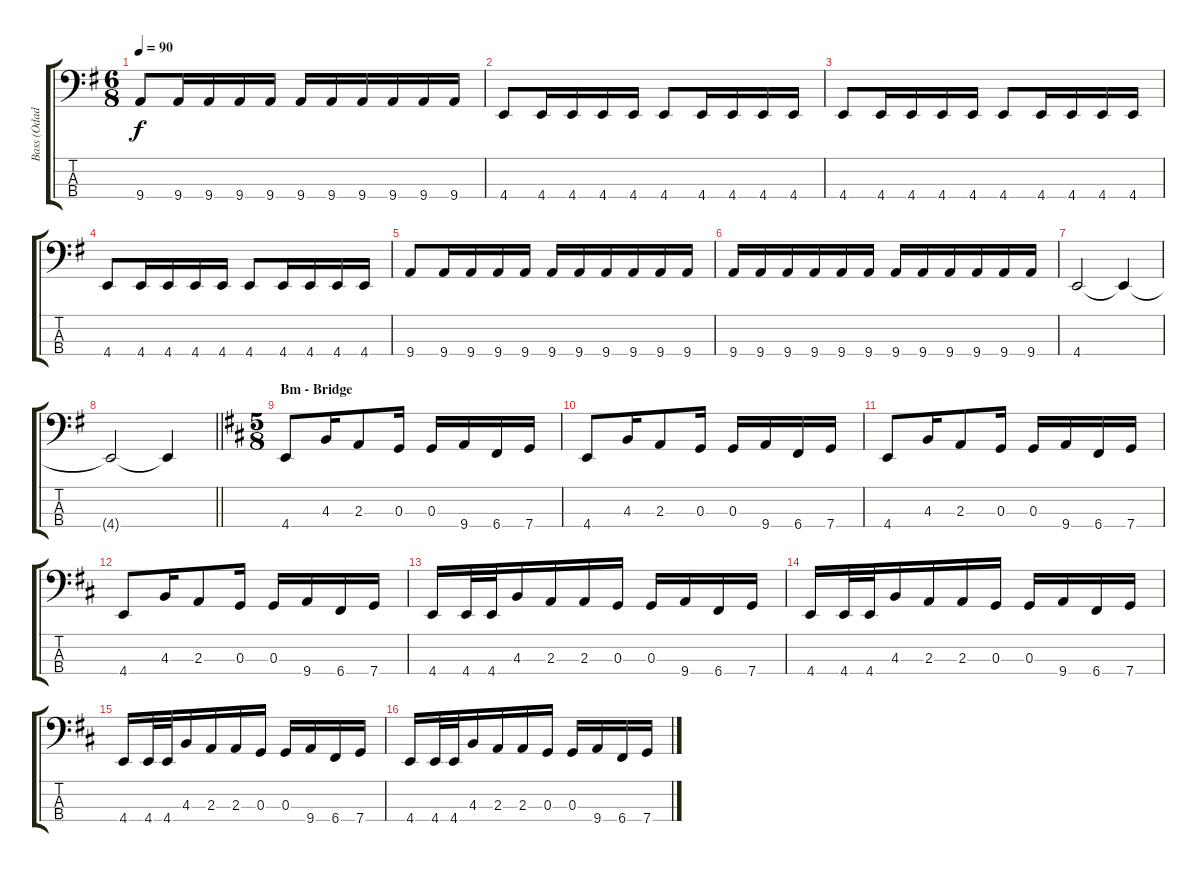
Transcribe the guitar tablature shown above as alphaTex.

\track ("Bass (Odadjian)" "Bass (Odad") {instrument electricbasspick}
\staff {score tabs}
\tuning (F2 C2 G1 C1) {hide}
\ts (6 8)
\tempo 90
\clef f4
\ks eminor
9.4.8{dy f} 9.4.16 9.4.16 9.4.16 9.4.16 9.4.16 9.4.16 9.4.16 9.4.16 9.4.16 9.4.16 |
4.4.8 4.4.16 4.4.16 4.4.16 4.4.16 4.4.8 4.4.16 4.4.16 4.4.16 4.4.16 |
4.4.8 4.4.16 4.4.16 4.4.16 4.4.16 4.4.8 4.4.16 4.4.16 4.4.16 4.4.16 |
4.4.8 4.4.16 4.4.16 4.4.16 4.4.16 4.4.8 4.4.16 4.4.16 4.4.16 4.4.16 |
9.4.8 9.4.16 9.4.16 9.4.16 9.4.16 9.4.16 9.4.16 9.4.16 9.4.16 9.4.16 9.4.16 |
9.4.16 9.4.16 9.4.16 9.4.16 9.4.16 9.4.16 9.4.16 9.4.16 9.4.16 9.4.16 9.4.16 9.4.16 |
4.4.2 4.4{t}.4 |
\barLineRight lightlight
4.4{t}.2 4.4{t}.4 |
\ts (5 8)
\section ("" "Bm - Bridge")
\ks bminor
4.4.8 4.3.16 2.3.8 0.3.16 0.3.16 9.4.16 6.4.16 7.4.16 |
4.4.8 4.3.16 2.3.8 0.3.16 0.3.16 9.4.16 6.4.16 7.4.16 |
4.4.8 4.3.16 2.3.8 0.3.16 0.3.16 9.4.16 6.4.16 7.4.16 |
4.4.8 4.3.16 2.3.8 0.3.16 0.3.16 9.4.16 6.4.16 7.4.16 |
4.4.16 4.4.32 4.4.32 4.3.16 2.3.16 2.3.16 0.3.16 0.3.16 9.4.16 6.4.16 7.4.16 |
4.4.16 4.4.32 4.4.32 4.3.16 2.3.16 2.3.16 0.3.16 0.3.16 9.4.16 6.4.16 7.4.16 |
4.4.16 4.4.32 4.4.32 4.3.16 2.3.16 2.3.16 0.3.16 0.3.16 9.4.16 6.4.16 7.4.16 |
4.4.16 4.4.32 4.4.32 4.3.16 2.3.16 2.3.16 0.3.16 0.3.16 9.4.16 6.4.16 7.4.16
